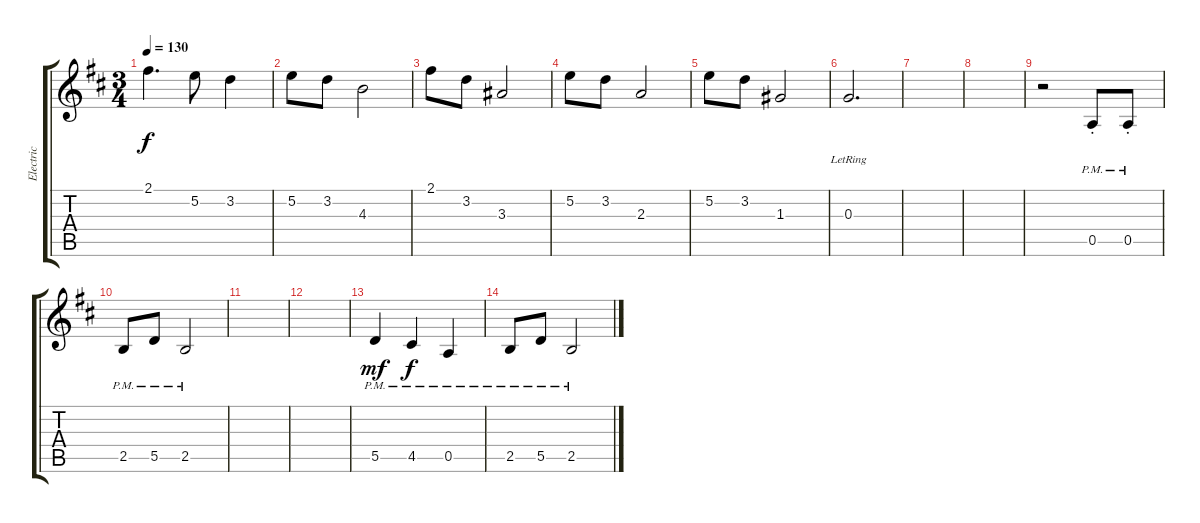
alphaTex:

\track ("Electric" "Electric") {instrument overdrivenguitar}
\staff {score tabs}
\tuning (E4 B3 G3 D3 A2 E2) {hide}
\ts (3 4)
\tempo 130
\clef g2
\ks bminor
2.1.4{d dy f} 5.2.8 3.2.4 |
5.2.8 3.2.8 4.3.2 |
2.1.8 3.2.8 3.3.2 |
5.2.8 3.2.8 2.3.2 |
5.2.8 3.2.8 1.3.2 |
0.3{lr}.2{d} |
|
|
r.2 0.5{pm st}.8 0.5{pm st}.8 |
2.5{pm}.8 5.5{pm}.8 2.5{pm}.2 |
|
|
5.5{pm}.4{dy mf} 4.5{pm}.4{dy f} 0.5{pm}.4 |
2.5{pm}.8 5.5{pm}.8 2.5{pm}.2
